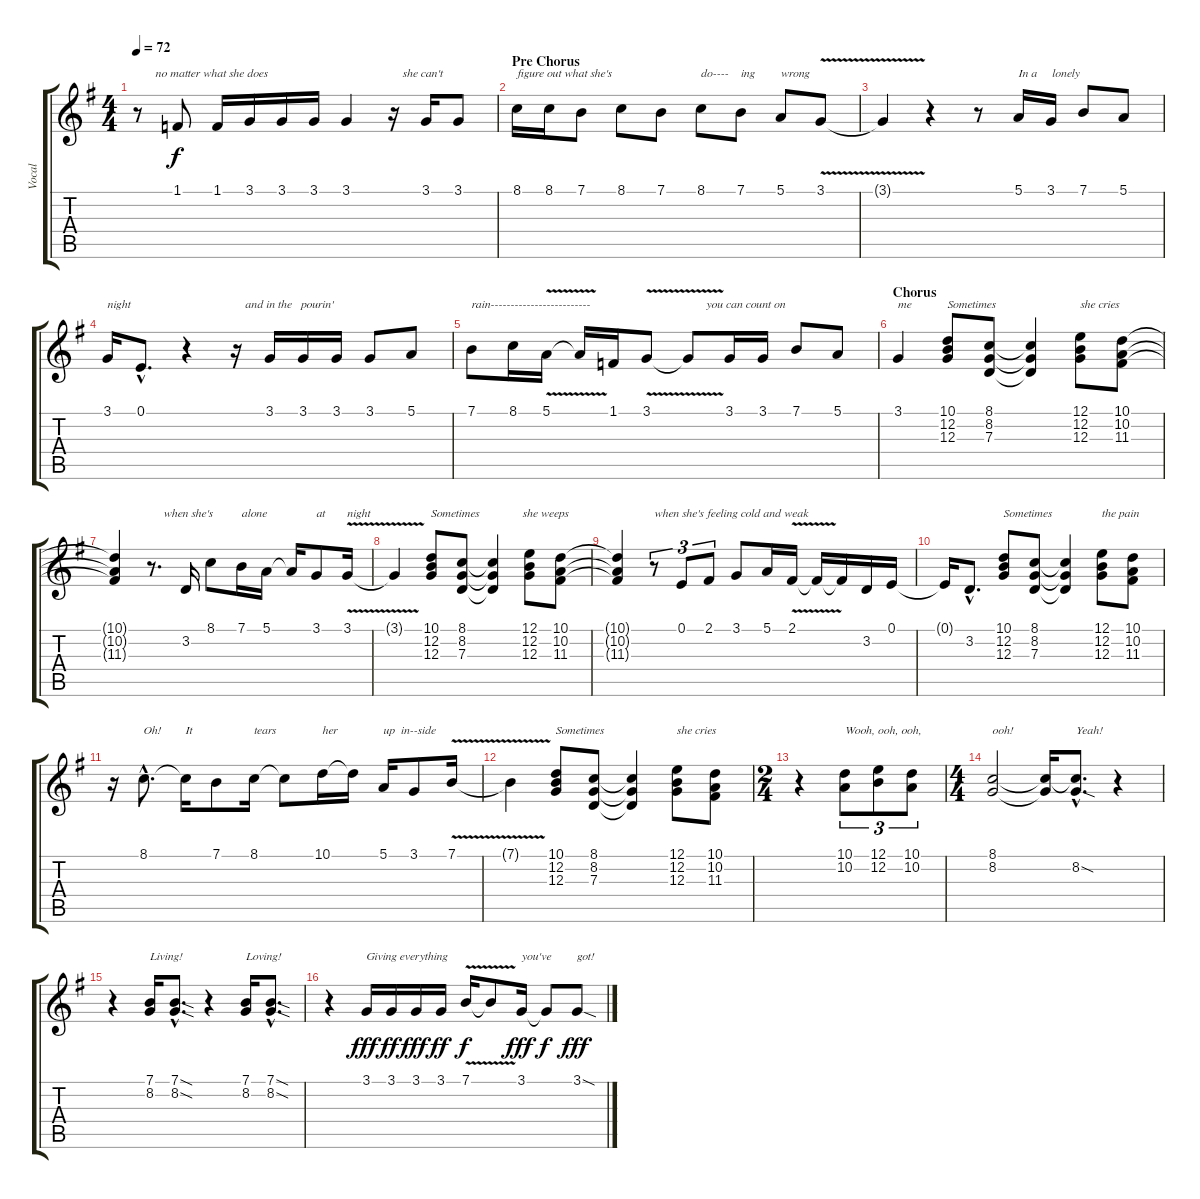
\track ("Vocal" "Vocal") {instrument clarinet}
\staff {score tabs}
\tuning (E4 B3 G3 D3 A2 E2) {hide}
\ts (4 4)
\tempo 72
\clef g2
\ks g
r.8{txt "      no matter what she does" dy f} 1.1.8 1.1.16 3.1.16 3.1.16 3.1.16 3.1.4 r.16{txt "   she can't"} 3.1.16 3.1.8 |
\section ("" "Pre Chorus")
8.1.16{txt "figure out what she's"} 8.1.16 7.1.8 8.1.8 7.1.8 8.1.8{txt "do----"} 7.1.8{txt "ing"} 5.1.8{txt "wrong"} 3.1{v}.8 |
3.1{t}.4 r.4 r.8 5.1.16{txt "In a     lonely"} 3.1.16 7.1.8 5.1.8 |
3.1.16{txt "night"} 0.1{hac}.8{d} r.4 r.16{txt "   and in the   pourin'"} 3.1.16 3.1.16 3.1.16 3.1.8 5.1.8 |
7.1.8{txt "rain-------------------------"} 8.1.16 5.1{v}.16 5.1{t}.16 1.1.16 3.1{v}.8 3.1{t}.8{txt "      you can count on"} 3.1.16 3.1.16 7.1.8 5.1.8 |
\section ("" "Chorus")
3.1.4{txt "me"} (10.1 12.2 12.3).8{txt "Sometimes"} (8.1 8.2 7.3).8 (8.1{t} 8.2{t} 7.3{t}).4 (12.1 12.2 12.3).8{txt "she cries"} (10.1 10.2 11.3).8 |
(10.1{t} 10.2{t} 11.3{t}).4 r.8{d txt "    when she's"} 3.2.16 8.1.8 7.1.16{txt "alone"} 5.1.16 5.1{t}.16 3.1.8{txt "at"} 3.1{v}.16{txt "night"} |
3.1{t}.4 (10.1 12.2 12.3).8{txt "Sometimes"} (8.1 8.2 7.3).8 (8.1{t} 8.2{t} 7.3{t}).4{txt "          she weeps"} (12.1 12.2 12.3).8 (10.1 10.2 11.3).8 |
(10.1{t} 10.2{t} 11.3{t}).4 r.8{tu (3 2) txt "when she's feeling cold and weak"} 0.1.8{tu (3 2)} 2.1.8{tu (3 2)} 3.1.8 5.1.16 2.1{v}.16 2.1{t}.16 2.1{t}.16 3.2.16 0.1.16 |
0.1{t}.16 3.2{hac}.8{d} (10.1 12.2 12.3).8{txt "Sometimes"} (8.1 8.2 7.3).8 (8.1{t} 8.2{t} 7.3{t}).4 (12.1 12.2 12.3).8{txt "the pain"} (10.1 10.2 11.3).8 |
r.16 8.1{hac}.8{d txt "Oh!        It"} 8.1{t}.16 7.1.8 8.1.16{txt "tears"} 8.1{t}.8 10.1.16{txt "her"} 10.1{t}.16 5.1.16{txt "up  in--side"} 3.1.8 7.1{v}.16 |
7.1{t}.4 (10.1 12.2 12.3).8{txt "Sometimes"} (8.1 8.2 7.3).8 (8.1{t} 8.2{t} 7.3{t}).4 (12.1 12.2 12.3).8{txt "she cries"} (10.1 10.2 11.3).8 |
\ts (2 4)
r.4 (10.1 10.2).8{tu (3 2) txt "Wooh, ooh, ooh,"} (12.1 12.2).8{tu (3 2)} (10.1 10.2).8{tu (3 2)} |
\ts (4 4)
(8.1 8.2).2{txt "ooh!"} (8.1{t} 8.2{t}).16 (8.1{hac t} 8.2{sod hac}).8{d txt "Yeah!"} r.4 |
r.4 (7.1 8.2).16{txt "Living!"} (7.1{sod hac} 8.2{sod hac}).8{d} r.4 (7.1 8.2).16{txt "Loving!"} (7.1{sod hac} 8.2{sod hac}).8{d} |
r.4 3.1.16{txt "Giving everything " dy fff} 3.1.16{dy ff} 3.1.16{dy fff} 3.1.16{dy ff} 7.1{v}.16{dy f} 7.1{t}.8 3.1.16{txt "you've " dy fff} 3.1{t}.8{dy f} 3.1{sod}.8{txt "got!" dy fff}
